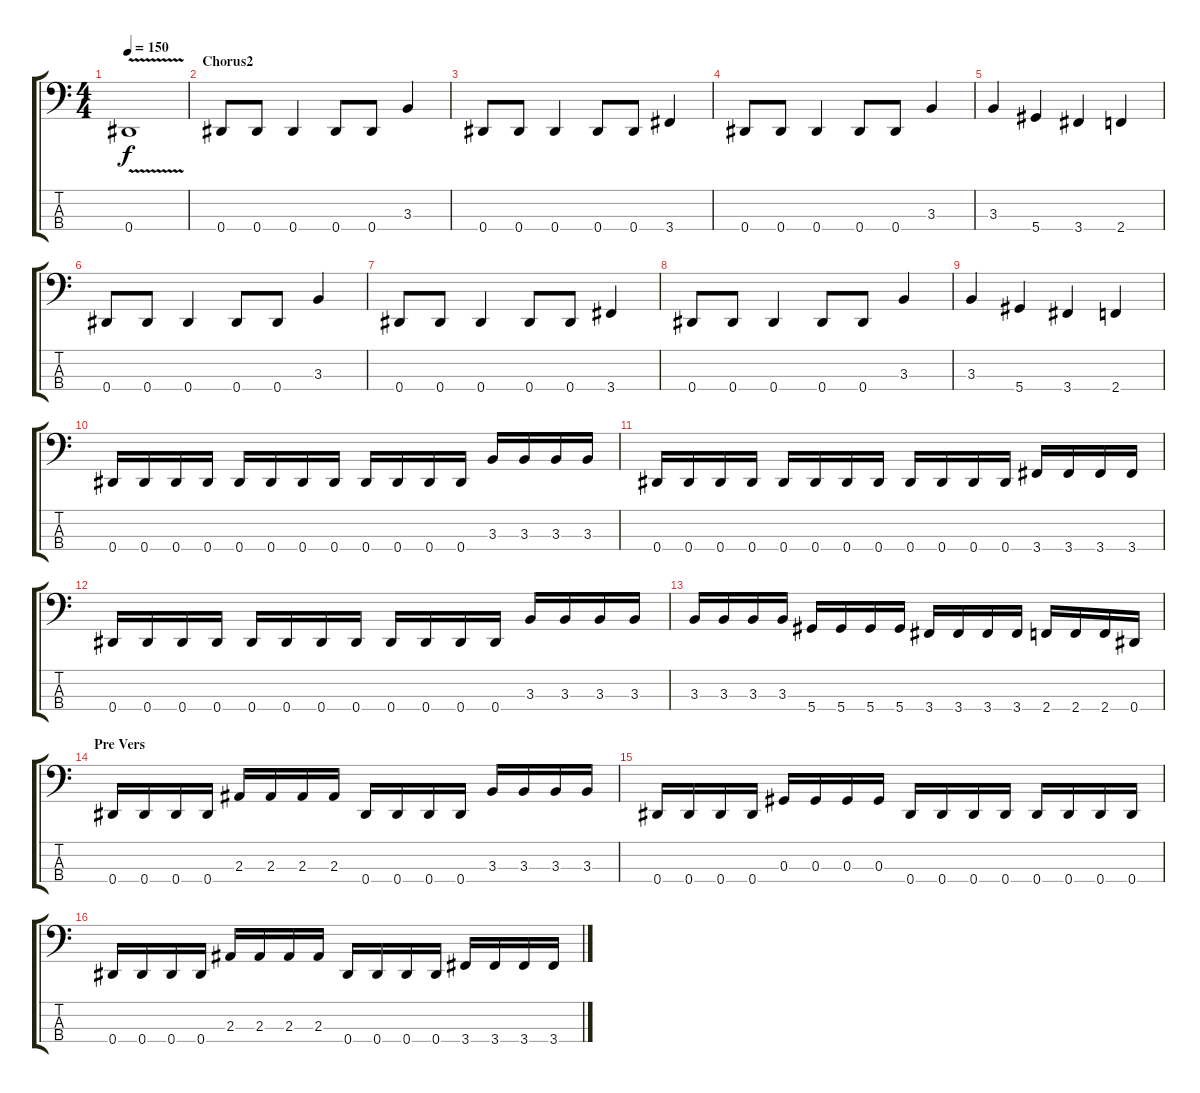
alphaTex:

\track "" {instrument electricbasspick}
\staff {score tabs}
\tuning (Gb2 Db2 Ab1 Eb1) {hide}
\ts (4 4)
\tempo 150
\clef f4
\ks c
0.4{v}.1{dy f} |
\section ("" "Chorus2")
0.4.8 0.4.8 0.4.4 0.4.8 0.4.8 3.3.4 |
0.4.8 0.4.8 0.4.4 0.4.8 0.4.8 3.4.4 |
0.4.8 0.4.8 0.4.4 0.4.8 0.4.8 3.3.4 |
3.3.4 5.4.4 3.4.4 2.4.4 |
0.4.8 0.4.8 0.4.4 0.4.8 0.4.8 3.3.4 |
0.4.8 0.4.8 0.4.4 0.4.8 0.4.8 3.4.4 |
0.4.8 0.4.8 0.4.4 0.4.8 0.4.8 3.3.4 |
3.3.4 5.4.4 3.4.4 2.4.4 |
0.4.16 0.4.16 0.4.16 0.4.16 0.4.16 0.4.16 0.4.16 0.4.16 0.4.16 0.4.16 0.4.16 0.4.16 3.3.16 3.3.16 3.3.16 3.3.16 |
0.4.16 0.4.16 0.4.16 0.4.16 0.4.16 0.4.16 0.4.16 0.4.16 0.4.16 0.4.16 0.4.16 0.4.16 3.4.16 3.4.16 3.4.16 3.4.16 |
0.4.16 0.4.16 0.4.16 0.4.16 0.4.16 0.4.16 0.4.16 0.4.16 0.4.16 0.4.16 0.4.16 0.4.16 3.3.16 3.3.16 3.3.16 3.3.16 |
3.3.16 3.3.16 3.3.16 3.3.16 5.4.16 5.4.16 5.4.16 5.4.16 3.4.16 3.4.16 3.4.16 3.4.16 2.4.16 2.4.16 2.4.16 0.4.16 |
\section ("" "Pre Vers")
0.4.16 0.4.16 0.4.16 0.4.16 2.3.16 2.3.16 2.3.16 2.3.16 0.4.16 0.4.16 0.4.16 0.4.16 3.3.16 3.3.16 3.3.16 3.3.16 |
0.4.16 0.4.16 0.4.16 0.4.16 0.3.16 0.3.16 0.3.16 0.3.16 0.4.16 0.4.16 0.4.16 0.4.16 0.4.16 0.4.16 0.4.16 0.4.16 |
0.4.16 0.4.16 0.4.16 0.4.16 2.3.16 2.3.16 2.3.16 2.3.16 0.4.16 0.4.16 0.4.16 0.4.16 3.4.16 3.4.16 3.4.16 3.4.16
